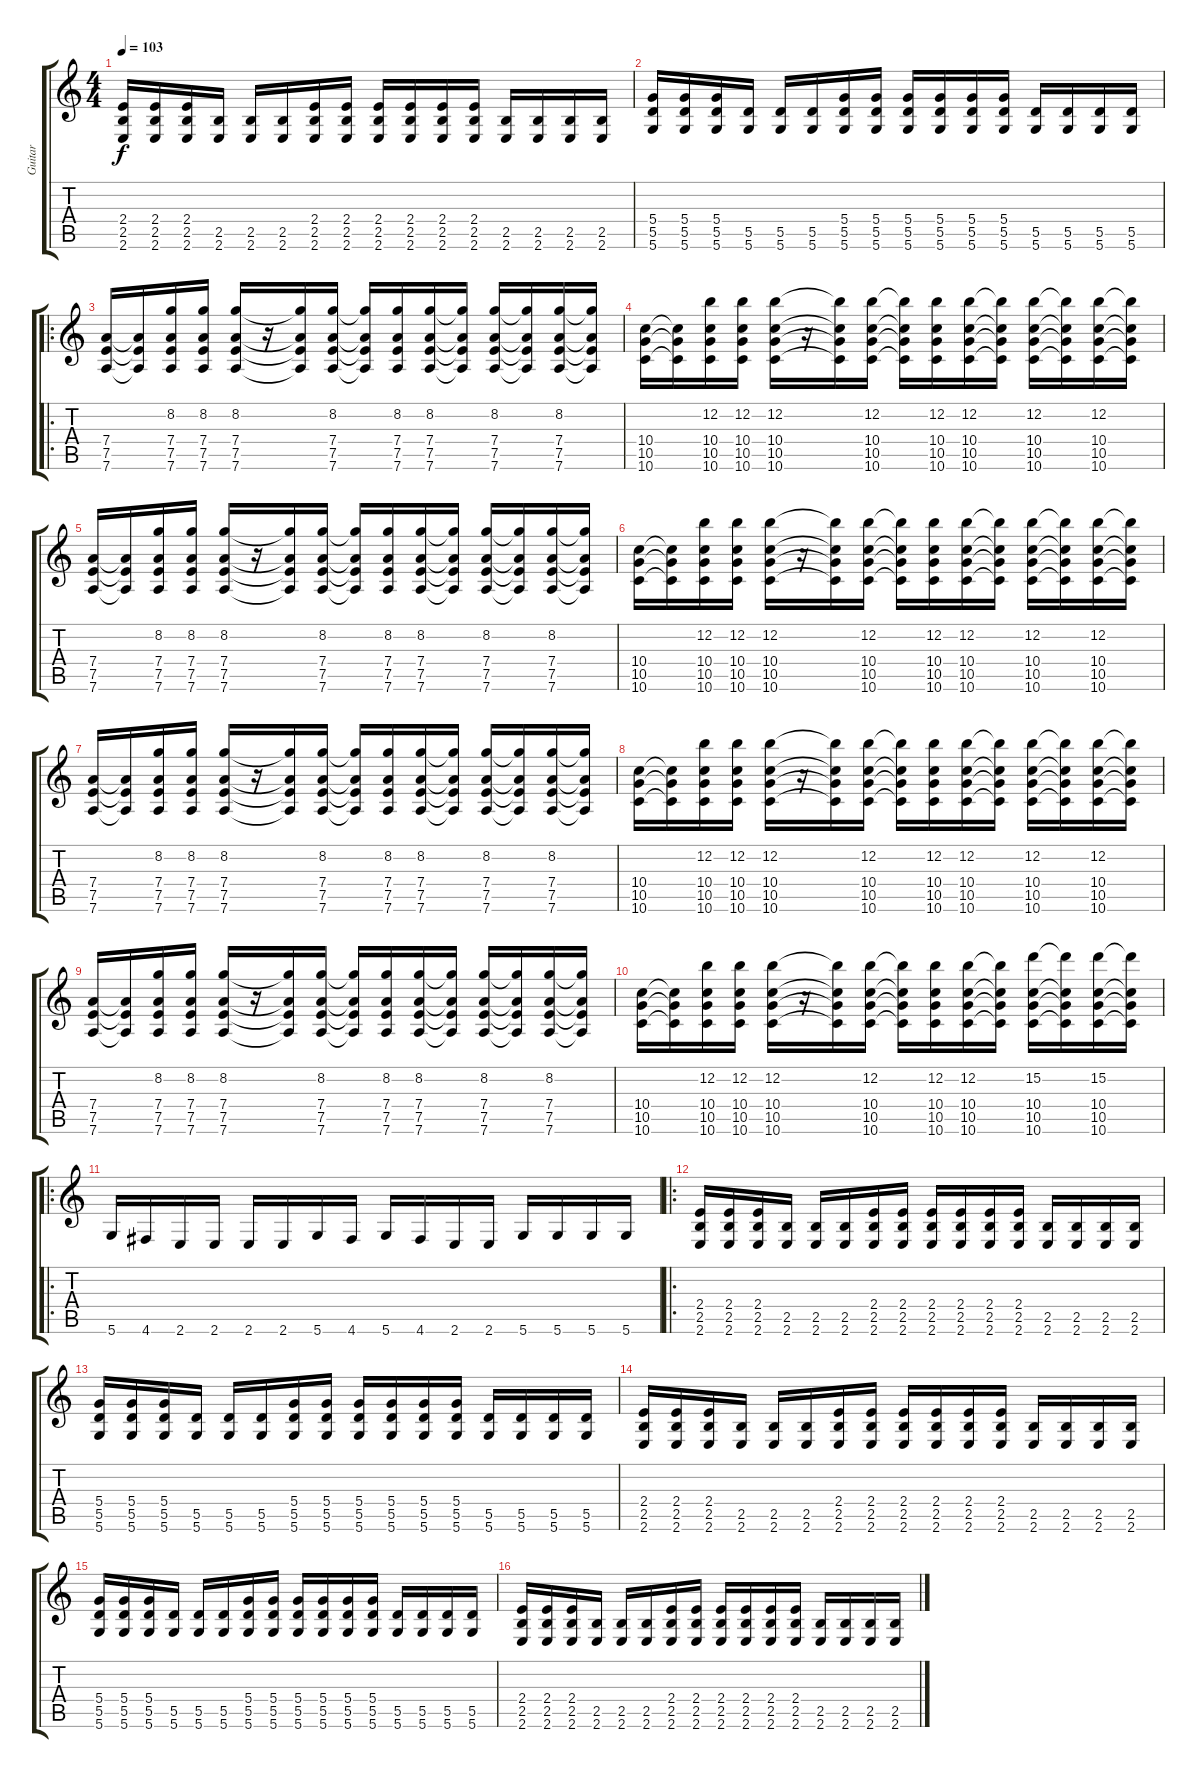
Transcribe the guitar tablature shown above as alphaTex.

\track ("Guitar" "Guitar") {instrument electricguitarclean}
\staff {score tabs}
\tuning (E4 B3 G3 D3 A2 D2) {hide}
\ts (4 4)
\tempo 103
\clef g2
\ks c
(2.4 2.5 2.6).16{dy f instrument distortionguitar} (2.4 2.5 2.6).16 (2.4 2.5 2.6).16 (2.5 2.6).16 (2.5 2.6).16 (2.5 2.6).16 (2.4 2.5 2.6).16 (2.4 2.5 2.6).16 (2.4 2.5 2.6).16 (2.4 2.5 2.6).16 (2.4 2.5 2.6).16 (2.4 2.5 2.6).16 (2.5 2.6).16 (2.5 2.6).16 (2.5 2.6).16 (2.5 2.6).16 |
(5.4 5.5 5.6).16{instrument distortionguitar} (5.4 5.5 5.6).16 (5.4 5.5 5.6).16 (5.5 5.6).16 (5.5 5.6).16 (5.5 5.6).16 (5.4 5.5 5.6).16 (5.4 5.5 5.6).16 (5.4 5.5 5.6).16 (5.4 5.5 5.6).16 (5.4 5.5 5.6).16 (5.4 5.5 5.6).16 (5.5 5.6).16 (5.5 5.6).16 (5.5 5.6).16 (5.5 5.6).16 |
\ro
(7.4 7.5 7.6).16 (7.4{t} 7.5{t} 7.6{t}).16 (8.2 7.4 7.5 7.6).16 (8.2 7.4 7.5 7.6).16 (8.2 7.4 7.5 7.6).16 r.16 (8.2{t} 7.4{t} 7.5{t} 7.6{t}).16 (8.2 7.4 7.5 7.6).16 (8.2{t} 7.4{t} 7.5{t} 7.6{t}).16 (8.2 7.4 7.5 7.6).16 (8.2 7.4 7.5 7.6).16 (8.2{t} 7.4{t} 7.5{t} 7.6{t}).16 (8.2 7.4 7.5 7.6).16 (8.2{t} 7.4{t} 7.5{t} 7.6{t}).16 (8.2 7.4 7.5 7.6).16 (8.2{t} 7.4{t} 7.5{t} 7.6{t}).16 |
(10.4 10.5 10.6).16 (10.4{t} 10.5{t} 10.6{t}).16 (12.2 10.4 10.5 10.6).16 (12.2 10.4 10.5 10.6).16 (12.2 10.4 10.5 10.6).16 r.16 (12.2{t} 10.4{t} 10.5{t} 10.6{t}).16 (12.2 10.4 10.5 10.6).16 (12.2{t} 10.4{t} 10.5{t} 10.6{t}).16 (12.2 10.4 10.5 10.6).16 (12.2 10.4 10.5 10.6).16 (12.2{t} 10.4{t} 10.5{t} 10.6{t}).16 (12.2 10.4 10.5 10.6).16 (12.2{t} 10.4{t} 10.5{t} 10.6{t}).16 (12.2 10.4 10.5 10.6).16 (12.2{t} 10.4{t} 10.5{t} 10.6{t}).16 |
(7.4 7.5 7.6).16 (7.4{t} 7.5{t} 7.6{t}).16 (8.2 7.4 7.5 7.6).16 (8.2 7.4 7.5 7.6).16 (8.2 7.4 7.5 7.6).16 r.16 (8.2{t} 7.4{t} 7.5{t} 7.6{t}).16 (8.2 7.4 7.5 7.6).16 (8.2{t} 7.4{t} 7.5{t} 7.6{t}).16 (8.2 7.4 7.5 7.6).16 (8.2 7.4 7.5 7.6).16 (8.2{t} 7.4{t} 7.5{t} 7.6{t}).16 (8.2 7.4 7.5 7.6).16 (8.2{t} 7.4{t} 7.5{t} 7.6{t}).16 (8.2 7.4 7.5 7.6).16 (8.2{t} 7.4{t} 7.5{t} 7.6{t}).16 |
(10.4 10.5 10.6).16 (10.4{t} 10.5{t} 10.6{t}).16 (12.2 10.4 10.5 10.6).16 (12.2 10.4 10.5 10.6).16 (12.2 10.4 10.5 10.6).16 r.16 (12.2{t} 10.4{t} 10.5{t} 10.6{t}).16 (12.2 10.4 10.5 10.6).16 (12.2{t} 10.4{t} 10.5{t} 10.6{t}).16 (12.2 10.4 10.5 10.6).16 (12.2 10.4 10.5 10.6).16 (12.2{t} 10.4{t} 10.5{t} 10.6{t}).16 (12.2 10.4 10.5 10.6).16 (12.2{t} 10.4{t} 10.5{t} 10.6{t}).16 (12.2 10.4 10.5 10.6).16 (12.2{t} 10.4{t} 10.5{t} 10.6{t}).16 |
(7.4 7.5 7.6).16 (7.4{t} 7.5{t} 7.6{t}).16 (8.2 7.4 7.5 7.6).16 (8.2 7.4 7.5 7.6).16 (8.2 7.4 7.5 7.6).16 r.16 (8.2{t} 7.4{t} 7.5{t} 7.6{t}).16 (8.2 7.4 7.5 7.6).16 (8.2{t} 7.4{t} 7.5{t} 7.6{t}).16 (8.2 7.4 7.5 7.6).16 (8.2 7.4 7.5 7.6).16 (8.2{t} 7.4{t} 7.5{t} 7.6{t}).16 (8.2 7.4 7.5 7.6).16 (8.2{t} 7.4{t} 7.5{t} 7.6{t}).16 (8.2 7.4 7.5 7.6).16 (8.2{t} 7.4{t} 7.5{t} 7.6{t}).16 |
(10.4 10.5 10.6).16 (10.4{t} 10.5{t} 10.6{t}).16 (12.2 10.4 10.5 10.6).16 (12.2 10.4 10.5 10.6).16 (12.2 10.4 10.5 10.6).16 r.16 (12.2{t} 10.4{t} 10.5{t} 10.6{t}).16 (12.2 10.4 10.5 10.6).16 (12.2{t} 10.4{t} 10.5{t} 10.6{t}).16 (12.2 10.4 10.5 10.6).16 (12.2 10.4 10.5 10.6).16 (12.2{t} 10.4{t} 10.5{t} 10.6{t}).16 (12.2 10.4 10.5 10.6).16 (12.2{t} 10.4{t} 10.5{t} 10.6{t}).16 (12.2 10.4 10.5 10.6).16 (12.2{t} 10.4{t} 10.5{t} 10.6{t}).16 |
(7.4 7.5 7.6).16 (7.4{t} 7.5{t} 7.6{t}).16 (8.2 7.4 7.5 7.6).16 (8.2 7.4 7.5 7.6).16 (8.2 7.4 7.5 7.6).16 r.16 (8.2{t} 7.4{t} 7.5{t} 7.6{t}).16 (8.2 7.4 7.5 7.6).16 (8.2{t} 7.4{t} 7.5{t} 7.6{t}).16 (8.2 7.4 7.5 7.6).16 (8.2 7.4 7.5 7.6).16 (8.2{t} 7.4{t} 7.5{t} 7.6{t}).16 (8.2 7.4 7.5 7.6).16 (8.2{t} 7.4{t} 7.5{t} 7.6{t}).16 (8.2 7.4 7.5 7.6).16 (8.2{t} 7.4{t} 7.5{t} 7.6{t}).16 |
(10.4 10.5 10.6).16 (10.4{t} 10.5{t} 10.6{t}).16 (12.2 10.4 10.5 10.6).16 (12.2 10.4 10.5 10.6).16 (12.2 10.4 10.5 10.6).16 r.16 (12.2{t} 10.4{t} 10.5{t} 10.6{t}).16 (12.2 10.4 10.5 10.6).16 (12.2{t} 10.4{t} 10.5{t} 10.6{t}).16 (12.2 10.4 10.5 10.6).16 (12.2 10.4 10.5 10.6).16 (12.2{t} 10.4{t} 10.5{t} 10.6{t}).16 (15.2 10.4 10.5 10.6).16 (15.2{t} 10.4{t} 10.5{t} 10.6{t}).16 (15.2 10.4 10.5 10.6).16 (15.2{t} 10.4{t} 10.5{t} 10.6{t}).16 |
\ro
5.6.16 4.6.16 2.6.16 2.6.16 2.6.16 2.6.16 5.6.16 4.6.16 5.6.16 4.6.16 2.6.16 2.6.16 5.6.16 5.6.16 5.6.16 5.6.16 |
\ro
(2.4 2.5 2.6).16{instrument distortionguitar} (2.4 2.5 2.6).16 (2.4 2.5 2.6).16 (2.5 2.6).16 (2.5 2.6).16 (2.5 2.6).16 (2.4 2.5 2.6).16 (2.4 2.5 2.6).16 (2.4 2.5 2.6).16 (2.4 2.5 2.6).16 (2.4 2.5 2.6).16 (2.4 2.5 2.6).16 (2.5 2.6).16 (2.5 2.6).16 (2.5 2.6).16 (2.5 2.6).16 |
(5.4 5.5 5.6).16{instrument distortionguitar} (5.4 5.5 5.6).16 (5.4 5.5 5.6).16 (5.5 5.6).16 (5.5 5.6).16 (5.5 5.6).16 (5.4 5.5 5.6).16 (5.4 5.5 5.6).16 (5.4 5.5 5.6).16 (5.4 5.5 5.6).16 (5.4 5.5 5.6).16 (5.4 5.5 5.6).16 (5.5 5.6).16 (5.5 5.6).16 (5.5 5.6).16 (5.5 5.6).16 |
(2.4 2.5 2.6).16{instrument distortionguitar} (2.4 2.5 2.6).16 (2.4 2.5 2.6).16 (2.5 2.6).16 (2.5 2.6).16 (2.5 2.6).16 (2.4 2.5 2.6).16 (2.4 2.5 2.6).16 (2.4 2.5 2.6).16 (2.4 2.5 2.6).16 (2.4 2.5 2.6).16 (2.4 2.5 2.6).16 (2.5 2.6).16 (2.5 2.6).16 (2.5 2.6).16 (2.5 2.6).16 |
(5.4 5.5 5.6).16{instrument distortionguitar} (5.4 5.5 5.6).16 (5.4 5.5 5.6).16 (5.5 5.6).16 (5.5 5.6).16 (5.5 5.6).16 (5.4 5.5 5.6).16 (5.4 5.5 5.6).16 (5.4 5.5 5.6).16 (5.4 5.5 5.6).16 (5.4 5.5 5.6).16 (5.4 5.5 5.6).16 (5.5 5.6).16 (5.5 5.6).16 (5.5 5.6).16 (5.5 5.6).16 |
(2.4 2.5 2.6).16{instrument distortionguitar} (2.4 2.5 2.6).16 (2.4 2.5 2.6).16 (2.5 2.6).16 (2.5 2.6).16 (2.5 2.6).16 (2.4 2.5 2.6).16 (2.4 2.5 2.6).16 (2.4 2.5 2.6).16 (2.4 2.5 2.6).16 (2.4 2.5 2.6).16 (2.4 2.5 2.6).16 (2.5 2.6).16 (2.5 2.6).16 (2.5 2.6).16 (2.5 2.6).16
